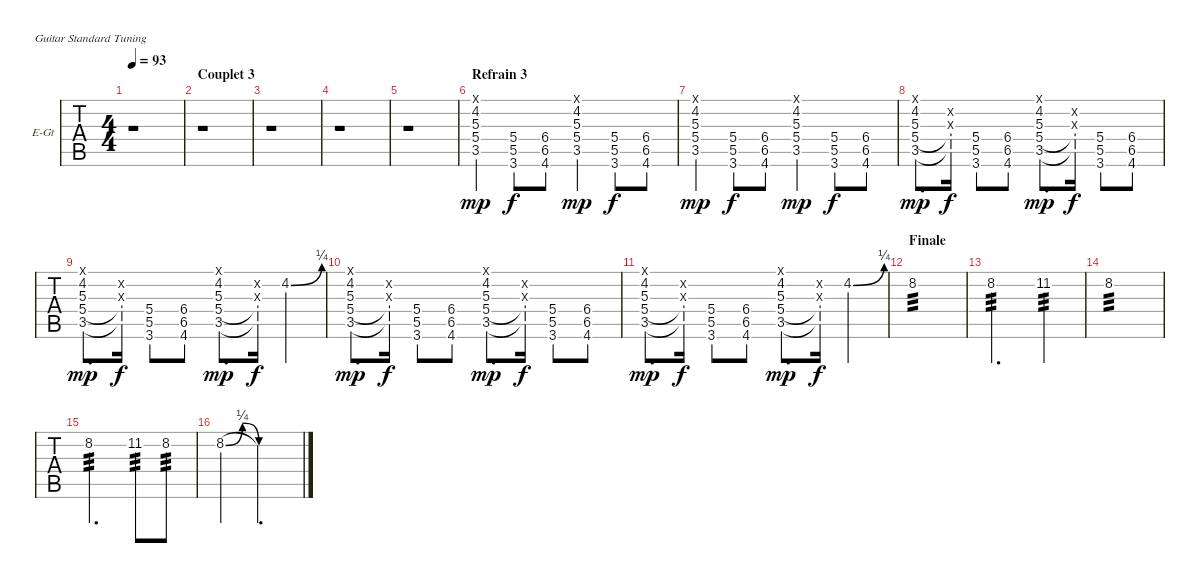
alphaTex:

\bracketExtendMode groupsimilarinstruments
\firstSystemTrackNameOrientation horizontal
\otherSystemsTrackNameOrientation horizontal
\track ("Guitare 1 Sat" "E-Gt") {instrument distortionguitar}
\staff {tabs}
\tuning (E4 B3 G3 D3 A2 E2)
\ts (4 4)
\tempo 93
\clef g2
\ks c
r.1{dy f} |
\section ("" "Couplet 3")
r.1 |
r.1 |
r.1 |
r.1 |
\section ("" "Refrain 3")
(0.1{x} 4.2 5.3 5.4 3.5).4{dy mp} (5.4 5.5 3.6).8{dy f} (6.4 6.5 4.6).8 (0.1{x} 4.2 5.3 5.4 3.5).4{dy mp} (5.4 5.5 3.6).8{dy f} (6.4 6.5 4.6).8 |
(0.1{x} 4.2 5.3 5.4 3.5).4{dy mp} (5.4 5.5 3.6).8{dy f} (6.4 6.5 4.6).8 (0.1{x} 4.2 5.3 5.4 3.5).4{dy mp} (5.4 5.5 3.6).8{dy f} (6.4 6.5 4.6).8 |
(0.1{x} 4.2 5.3 5.4 3.5).8{d dy mp} (0.2{x} 0.3{x} 5.4{t} 3.5{t}).16{dy f} (5.4 5.5 3.6).8 (6.4 6.5 4.6).8 (0.1{x} 4.2 5.3 5.4 3.5).8{d dy mp} (0.2{x} 0.3{x} 5.4{t} 3.5{t}).16{dy f} (5.4 5.5 3.6).8 (6.4 6.5 4.6).8 |
(0.1{x} 4.2 5.3 5.4 3.5).8{d dy mp} (0.2{x} 0.3{x} 5.4{t} 3.5{t}).16{dy f} (5.4 5.5 3.6).8 (6.4 6.5 4.6).8 (0.1{x} 4.2 5.3 5.4 3.5).8{d dy mp} (0.2{x} 0.3{x} 5.4{t} 3.5{t}).16{dy f} 4.2{be (bend 0 0 60 1)}.4 |
(0.1{x} 4.2 5.3 5.4 3.5).8{d dy mp} (0.2{x} 0.3{x} 5.4{t} 3.5{t}).16{dy f} (5.4 5.5 3.6).8 (6.4 6.5 4.6).8 (0.1{x} 4.2 5.3 5.4 3.5).8{d dy mp} (0.2{x} 0.3{x} 5.4{t} 3.5{t}).16{dy f} (5.4 5.5 3.6).8 (6.4 6.5 4.6).8 |
(0.1{x} 4.2 5.3 5.4 3.5).8{d dy mp} (0.2{x} 0.3{x} 5.4{t} 3.5{t}).16{dy f} (5.4 5.5 3.6).8 (6.4 6.5 4.6).8 (0.1{x} 4.2 5.3 5.4 3.5).8{d dy mp} (0.2{x} 0.3{x} 5.4{t} 3.5{t}).16{dy f} 4.2{be (bend 0 0 60 1)}.4 |
\section ("" "Finale")
8.2.1{tp 3} |
8.2.2{d tp 3} 11.2.4{tp 3} |
8.2.1{tp 3} |
8.2.2{d tp 3} 11.2.8{tp 3} 8.2.8{tp 3} |
8.2{be (bendrelease 0 0 30 1 30 1 60 0)}.4 8.2{be (hold 0 0 60 0) t}.2{d}
